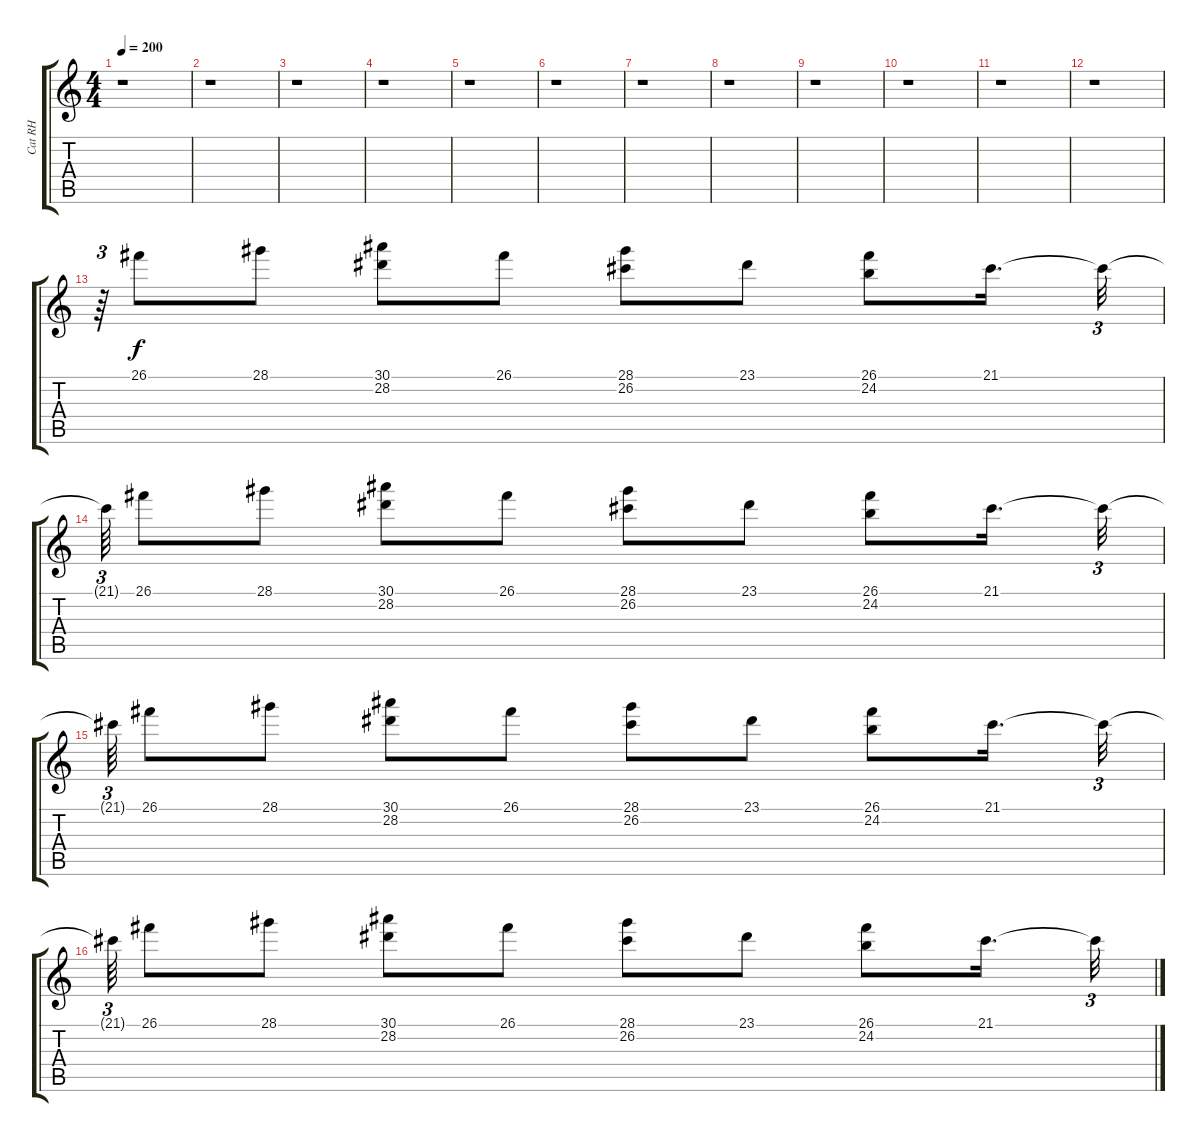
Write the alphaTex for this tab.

\track ("Cat RH" "Cat RH") {instrument percussiveorgan}
\staff {score tabs}
\tuning (E4 B3 G3 D3 A2 E2) {hide}
\ts (4 4)
\tempo 200
\clef g2
\ks c
r.1{dy f} |
r.1 |
r.1 |
r.1 |
r.1 |
r.1 |
r.1 |
r.1 |
r.1 |
r.1 |
r.1 |
r.1 |
r.64{tu (3 2)} 26.1.8 28.1.8 (30.1 28.2).8 26.1.8 (28.1 26.2).8 23.1.8 (26.1 24.2).8 21.1.16{d} 21.1{t}.32{tu (3 2)} |
21.1{t}.64{tu (3 2)} 26.1.8 28.1.8 (30.1 28.2).8 26.1.8 (28.1 26.2).8 23.1.8 (26.1 24.2).8 21.1.16{d} 21.1{t}.32{tu (3 2)} |
21.1{t}.64{tu (3 2)} 26.1.8 28.1.8 (30.1 28.2).8 26.1.8 (28.1 26.2).8 23.1.8 (26.1 24.2).8 21.1.16{d} 21.1{t}.32{tu (3 2)} |
21.1{t}.64{tu (3 2)} 26.1.8 28.1.8 (30.1 28.2).8 26.1.8 (28.1 26.2).8 23.1.8 (26.1 24.2).8 21.1.16{d} 21.1{t}.32{tu (3 2)}
